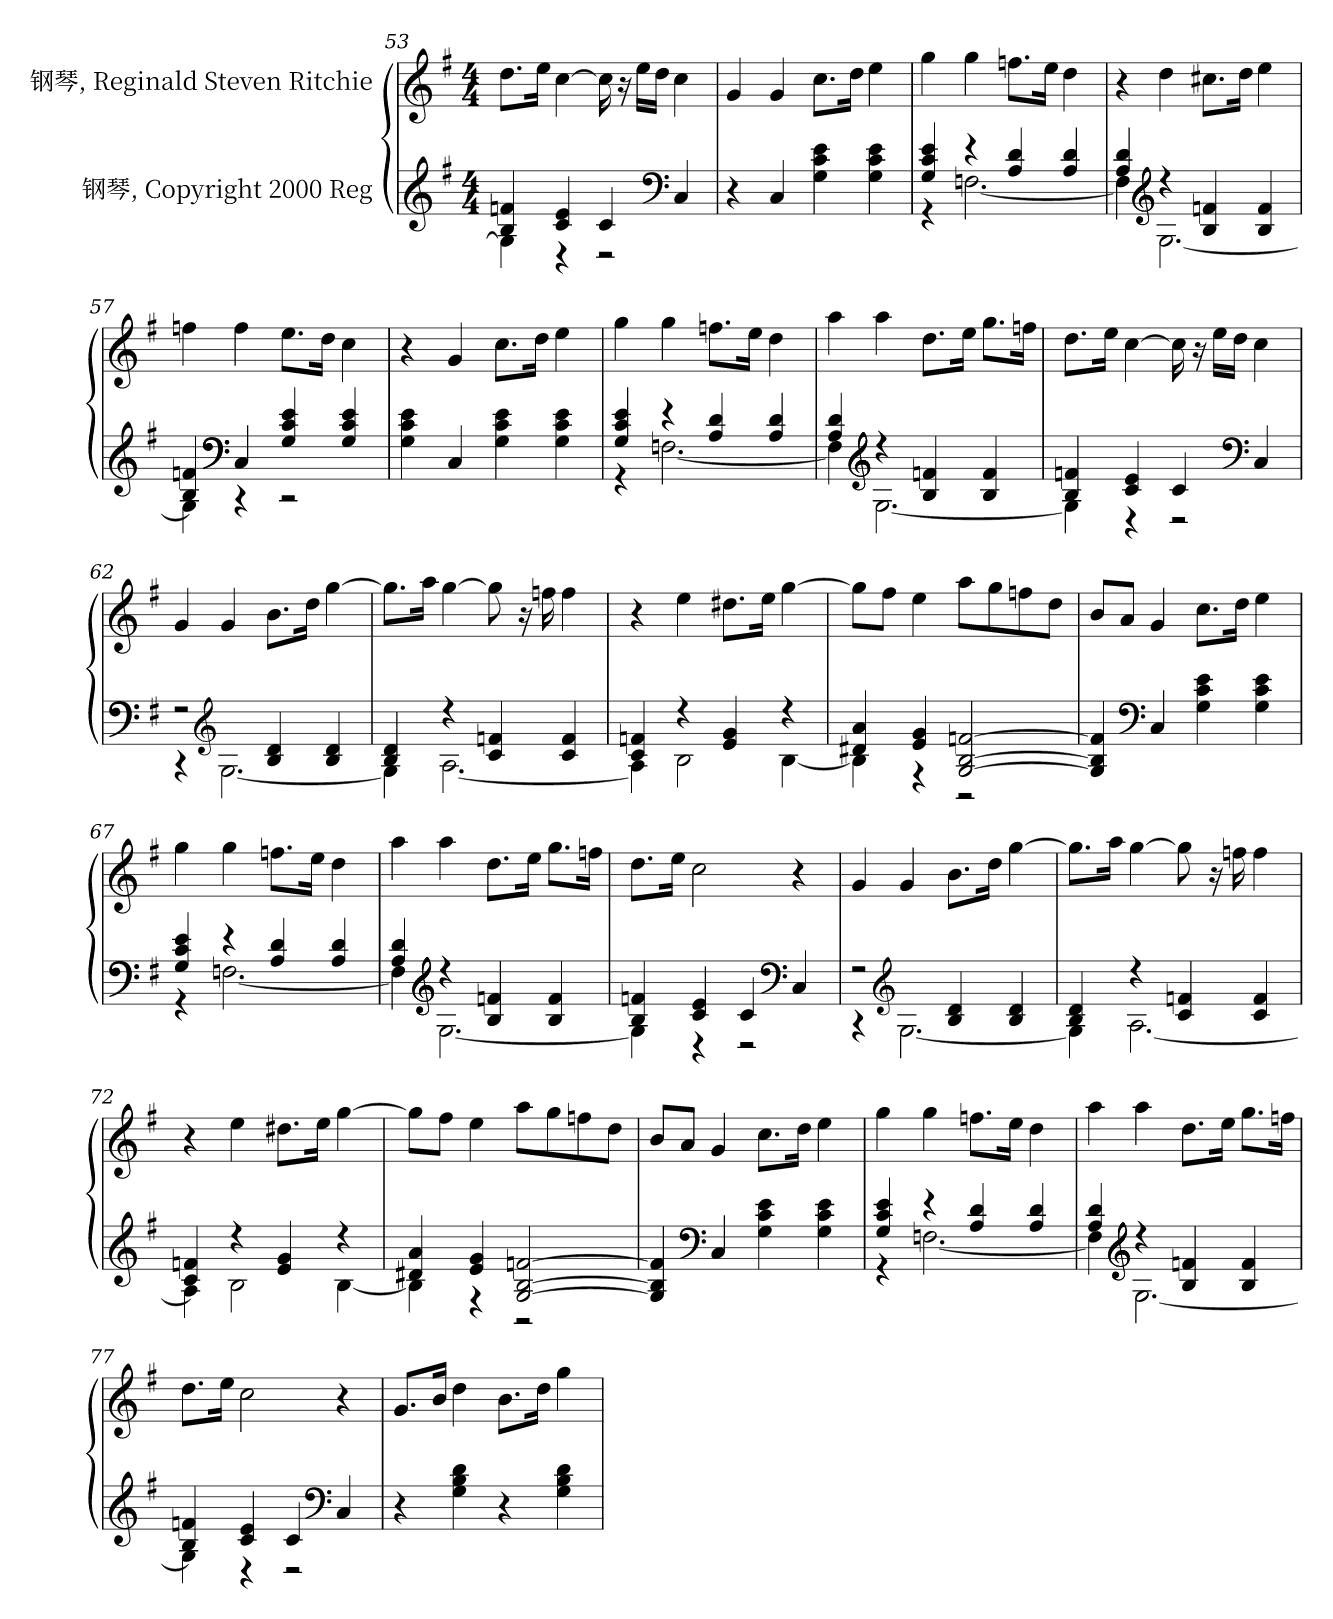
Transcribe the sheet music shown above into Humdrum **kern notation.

**kern	**kern
*part2	*part1
*staff2	*staff1
*I"钢琴, Copyright 2000 Reg	*I"钢琴, Reginald Steven Ritchie
*clefG2	*clefG2
*k[f#]	*k[f#]
*M4/4	*M4/4
=53	=53
*^	*
4B/ 4fn/	4G\]	8.dd\L
.	.	16ee\Jk
4c/ 4e/	4r	[4cc\
4c/	2r	16cc\]
.	.	16r
.	.	16ee\LL
.	.	16dd\JJ
*clefF4	*	*
4C/	.	4cc\
*v	*v	*
=54	=54
4r	4g/
4C/	4g/
4G\ 4c\ 4e\	8.cc\L
.	16dd\Jk
4G\ 4c\ 4e\	4ee\
=55	=55
*^	*
4G/ 4c/ 4e/	4r	4gg\
4r	[2.Fn\	4gg\
4A/ 4d/	.	8.ffn\L
.	.	16ee\Jk
4A/ 4d/	.	4dd\
!!LO:LB:g=z
=56	=56	=56
4A/ 4d/	4F\]	4r
*clefG2	*	*
4r	[2.G\	4dd\
4B/ 4fn/	.	8.cc#X\L
.	.	16dd\Jk
4B/ 4f/	.	4ee\
=57	=57	=57
4B/ 4fn/	4G\]	4ffn\
*clefF4	*	*
4C/	4r	4ff\
4G/ 4c/ 4e/	2r	8.ee\L
.	.	16dd\Jk
4G/ 4c/ 4e/	.	4cc\
*v	*v	*
=58	=58
4G\ 4c\ 4e\	4r
4C/	4g/
4G\ 4c\ 4e\	8.cc\L
.	16dd\Jk
4G\ 4c\ 4e\	4ee\
=59	=59
*^	*
4G/ 4c/ 4e/	4r	4gg\
4r	[2.Fn\	4gg\
4A/ 4d/	.	8.ffn\L
.	.	16ee\Jk
4A/ 4d/	.	4dd\
=60	=60	=60
4A/ 4d/	4F\]	4aa\
*clefG2	*	*
4r	[2.G\	4aa\
4B/ 4fn/	.	8.dd\L
.	.	16ee\Jk
4B/ 4f/	.	8.gg\L
.	.	16ffn\Jk
!!LO:LB:g=z
=61	=61	=61
4B/ 4fn/	4G\]	8.dd\L
.	.	16ee\Jk
4c/ 4e/	4r	[4cc\
4c/	2r	16cc\]
.	.	16r
.	.	16ee\LL
.	.	16dd\JJ
*clefF4	*	*
4C/	.	4cc\
=62	=62	=62
2r	4r	4g/
*clefG2	*	*
.	[2.G\	4g/
4B/ 4d/	.	8.b\L
.	.	16dd\Jk
4B/ 4d/	.	[4gg\
=63	=63	=63
4B/ 4d/	4G\]	8.gg\L]
.	.	16aa\Jk
4r	[2.A\	[4gg\
4c/ 4fn/	.	8gg\]
.	.	16r
.	.	16ffn\
4c/ 4f/	.	4ff\
=64	=64	=64
4c/ 4fn/	4A\]	4r
4r	2B\	4ee\
4e/ 4g/	.	8.dd#X\L
.	.	16ee\Jk
4r	[4B\	[4gg\
!!LO:LB:g=z
=65	=65	=65
4d#X/ 4a/	4B\]	8gg\L]
.	.	8ff#\J
4e/ 4g/	4r	4ee\
[2G/ [2B/ [2fn/	2r	8aa\L
.	.	8gg\
.	.	8ffn\
.	.	8dd\J
*v	*v	*
=66	=66
4G/] 4B/] 4f/]	8b/L
.	8a/J
*clefF4	*
4C/	4g/
4G\ 4c\ 4e\	8.cc\L
.	16dd\Jk
4G\ 4c\ 4e\	4ee\
=67	=67
*^	*
4G/ 4c/ 4e/	4r	4gg\
4r	[2.Fn\	4gg\
4A/ 4d/	.	8.ffn\L
.	.	16ee\Jk
4A/ 4d/	.	4dd\
=68	=68	=68
4A/ 4d/	4F\]	4aa\
*clefG2	*	*
4r	[2.G\	4aa\
4B/ 4fn/	.	8.dd\L
.	.	16ee\Jk
4B/ 4f/	.	8.gg\L
.	.	16ffn\Jk
!!LO:LB:g=z
=69	=69	=69
4B/ 4fn/	4G\]	8.dd\L
.	.	16ee\Jk
4c/ 4e/	4r	2cc\
4c/	2r	.
*clefF4	*	*
4C/	.	4r
=70	=70	=70
2r	4r	4g/
*clefG2	*	*
.	[2.G\	4g/
4B/ 4d/	.	8.b\L
.	.	16dd\Jk
4B/ 4d/	.	[4gg\
=71	=71	=71
4B/ 4d/	4G\]	8.gg\L]
.	.	16aa\Jk
4r	[2.A\	[4gg\
4c/ 4fn/	.	8gg\]
.	.	16r
.	.	16ffn\
4c/ 4f/	.	4ff\
=72	=72	=72
4c/ 4fn/	4A\]	4r
4r	2B\	4ee\
4e/ 4g/	.	8.dd#X\L
.	.	16ee\Jk
4r	[4B\	[4gg\
!!LO:LB:g=z
=73	=73	=73
4d#X/ 4a/	4B\]	8gg\L]
.	.	8ff#\J
4e/ 4g/	4r	4ee\
[2G/ [2B/ [2fn/	2r	8aa\L
.	.	8gg\
.	.	8ffn\
.	.	8dd\J
*v	*v	*
=74	=74
4G/] 4B/] 4f/]	8b/L
.	8a/J
*clefF4	*
4C/	4g/
4G\ 4c\ 4e\	8.cc\L
.	16dd\Jk
4G\ 4c\ 4e\	4ee\
=75	=75
*^	*
4G/ 4c/ 4e/	4r	4gg\
4r	[2.Fn\	4gg\
4A/ 4d/	.	8.ffn\L
.	.	16ee\Jk
4A/ 4d/	.	4dd\
=76	=76	=76
4A/ 4d/	4F\]	4aa\
*clefG2	*	*
4r	[2.G\	4aa\
4B/ 4fn/	.	8.dd\L
.	.	16ee\Jk
4B/ 4f/	.	8.gg\L
.	.	16ffn\Jk
!!LO:PB:g=z
=77	=77	=77
4B/ 4fn/	4G\]	8.dd\L
.	.	16ee\Jk
4c/ 4e/	4r	2cc\
4c/	2r	.
*clefF4	*	*
4C/	.	4r
*v	*v	*
=78	=78
4r	8.g/L
.	16b/Jk
4G\ 4B\ 4d\	4dd\
4r	8.b\L
.	16dd\Jk
4G\ 4B\ 4d\	4gg\
=	=
*-	*-
